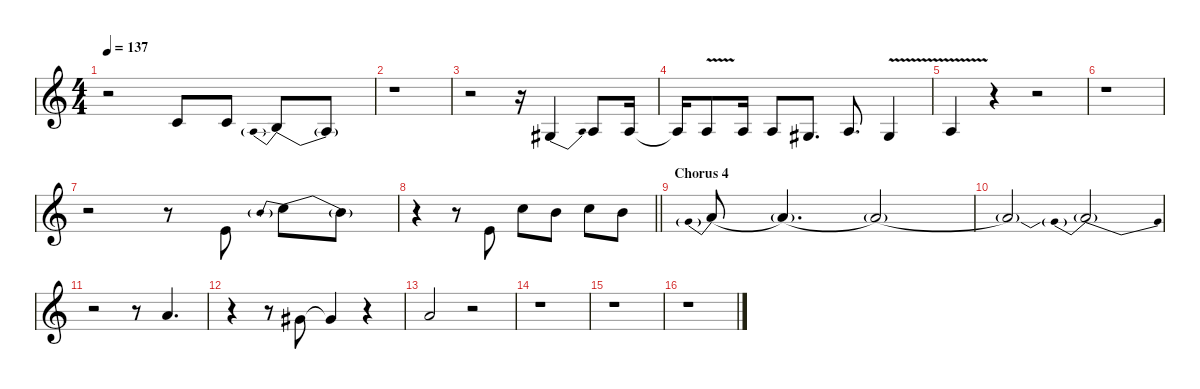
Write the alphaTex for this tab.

\defaultSystemsLayout 4
\hideDynamics
\bracketExtendMode nobrackets
\singleTrackTrackNamePolicy hidden
\multiTrackTrackNamePolicy hidden
\firstSystemTrackNameMode fullname
\firstSystemTrackNameOrientation horizontal
\otherSystemsTrackNameOrientation horizontal
\track ("Robert Plant" "led.synth.") {instrument lead2sawtooth}
\staff {score}
\tuning (E4 B3 G3 D3 A2 E2)
\ts (4 4)
\tempo 137
\clef g2
\ks aminor
r.2{dy f beam Down} 1.2.8{beam Up} 1.2.8{beam Up} 2.3{be (prebendrelease 0 4 60 0)}.8{beam Up} 2.3{be (hold 0 0 60 0) t}.8{beam Up} |
r.1{beam Down} |
\ks c
r.2{beam Down} r.16{beam Down} 1.3{be (bend 0 0 15 2) acc #}.4{beam Up} 2.3.8{beam Up} 2.3.16{beam Up} |
2.3{t}.16{beam Up} 2.3{v}.8{beam Up} 2.3.16{beam Up} 2.3.8{beam Up} 1.3{acc #}.8{d beam Up} 2.3.8{d beam Up} 1.3{v acc #}.4{beam Up} |
\ks aminor
2.3{v}.4{beam Up} r.4{beam Up} r.2{beam Up} |
r.1{beam Down} |
r.2{beam Down} r.8{beam Down} 0.1.8{dy ff beam Up} 7.1{be (prebendrelease 0 2 60 0)}.8{beam Down} 7.1{be (hold 0 0 60 0) t}.8{beam Down} |
\barLineRight lightlight
r.4{beam Down} r.8{beam Down} 0.1.8{beam Up} 8.1.8{beam Down} 7.1.8{beam Down} 8.1.8{beam Down} 7.1.8{beam Down} |
\section ("" "Chorus 4")
3.1{be (prebend 0 4 60 4)}.8{beam Up} 3.1{be (hold 0 4 60 4) t}.4{d dy f beam Up} 3.1{be (hold 0 4 60 4) t}.2{beam Up} |
3.1{t}.2{beam Up} 3.1{be (prebendrelease 0 4 60 0) t}.2{beam Up} |
r.2{beam Down} r.8{beam Down} 5.1.4{d dy ff beam Up} |
r.4{beam Down} r.8{beam Down} 4.1{acc #}.8{beam Up} 4.1{t acc #}.4{beam Up} r.4{beam Up} |
5.1.2{beam Up} r.2{beam Up} |
r.1{beam Down} |
r.1{beam Down} |
r.1{beam Down}
